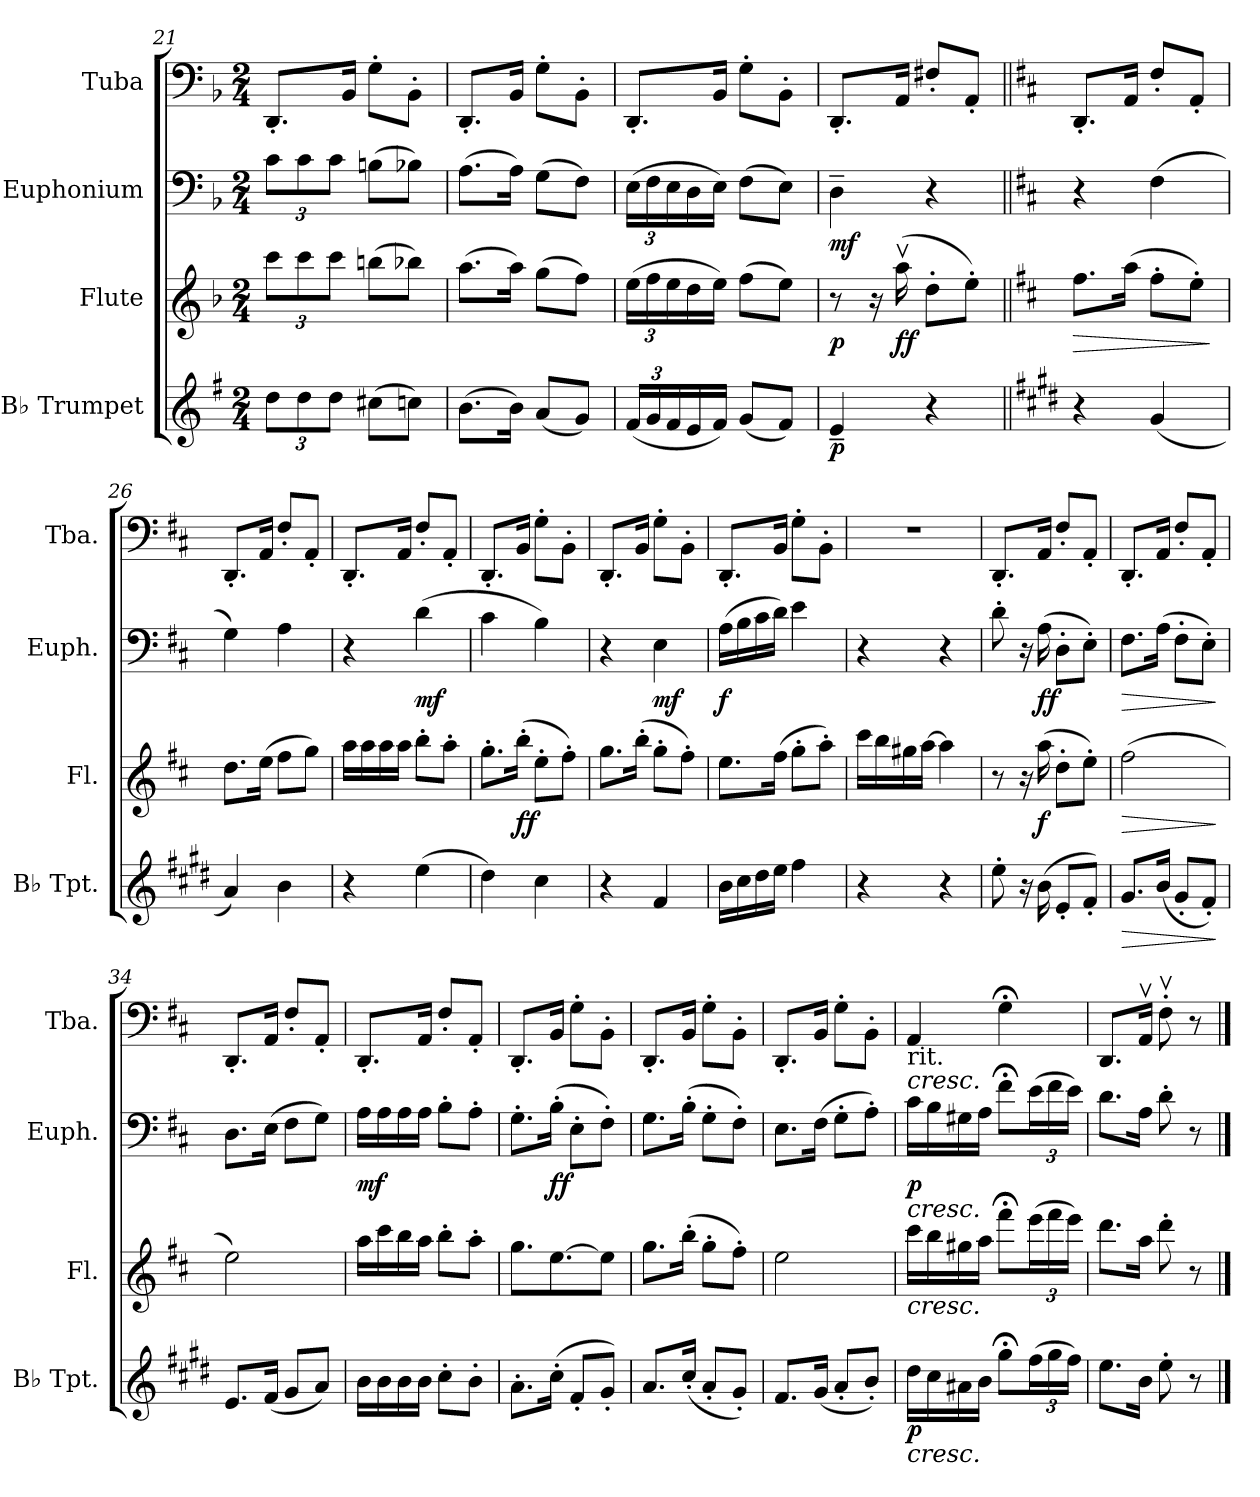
**kern	**dynam	**kern	**dynam	**kern	**dynam	**kern
*part4	*part4	*part3	*part3	*part2	*part2	*part1
*staff4	*staff4	*staff3	*staff3	*staff2	*staff2	*staff1
*I"B♭ Trumpet	*	*I"Flute	*	*I"Euphonium	*	*I"Tuba
*I'B♭ Tpt.	*	*I'Fl.	*	*I'Euph.	*	*I'Tba.
*clefG2	*	*clefG2	*	*clefF4	*	*clefF4
*ITrd1c2	*	*	*	*	*	*
*k[b-]	*	*k[b-]	*	*k[b-]	*	*k[b-]
*M2/4	*	*M2/4	*	*M2/4	*	*M2/4
*Xbrackettup	*	*Xbrackettup	*	*Xbrackettup	*	*
=21	=21	=21	=21	=21	=21	=21
12cc\L	.	12ccc\L	.	12c\L	.	8.DD'/L
12cc\	.	12ccc\	.	12c\	.	.
12cc\J	.	12ccc\J	.	12c\J	.	.
.	.	.	.	.	.	16BB-/Jk
(>8bn\L	.	(>8bbn\L	.	(>8Bn\L	.	8G'\L
8b-X\J)	.	8bb-X\J)	.	8B-X\J)	.	8BB-'\J
=22	=22	=22	=22	=22	=22	=22
(>8.a\L	.	(>8.aa\L	.	(>8.A\L	.	8.DD'/L
16a\Jk)	.	16aa\Jk)	.	16A\Jk)	.	16BB-/Jk
(<8g/L	.	(>8gg\L	.	(>8G\L	.	8G'\L
8f/J)	.	8ff\J)	.	8F\J)	.	8BB-'\J
=23	=23	=23	=23	=23	=23	=23
(<24e/LL	.	(>24ee\LL	.	(>24E\LL	.	8.DD'/L
24f/	.	24ff\	.	24F\	.	.
24e/	.	24ee\	.	24E\	.	.
16d/	.	16dd\	.	16D\	.	.
16e/JJ)	.	16ee\JJ)	.	16E\JJ)	.	16BB-/Jk
(<8f/L	.	(>8ff\L	.	(>8F\L	.	8G'\L
8e/J)	.	8ee\J)	.	8E\J)	.	8BB-'\J
=24	=24	=24	=24	=24	=24	=24
!	!LO:DY:b	!	!LO:DY:b	!	!LO:DY:b	!
4d~/	p	8r	p	4D~\	mf	8.DD'/L
.	.	16r	.	.	.	.
!	!	!	!LO:DY:b	!	!	!
.	.	(>16aav\	ff	.	.	16AA/Jk
4r	.	8dd'\L	.	4r	.	8F#X'/L
.	.	8ee'\J)	.	.	.	8AA'/J
!!LO:LB:g=z
=25||	=25||	=25||	=25||	=25||	=25||	=25||
*k[f#c#]	*	*k[f#c#]	*	*k[f#c#]	*	*k[f#c#]
!	!	!	!LO:HP:b	!	!	!
4r	.	8.ff#\L	>	4r	.	8.DD'/L
.	.	(>16aa\Jk	.	.	.	16AA/Jk
(<4f#/	.	8ff#'\L	.	(>4F#\	.	8F#'/L
.	.	8ee'\J)	.	.	.	8AA'/J
.	.	.	]	.	.	.
=26	=26	=26	=26	=26	=26	=26
4g/)	.	8.dd\L	.	4G\)	.	8.DD'/L
.	.	(>16ee\Jk	.	.	.	16AA/Jk
4a\	.	8ff#\L	.	4A\	.	8F#'/L
.	.	8gg\J)	.	.	.	8AA'/J
=27	=27	=27	=27	=27	=27	=27
4r	.	16aa\LL	.	4r	.	8.DD'/L
.	.	16aa\	.	.	.	.
.	.	16aa\	.	.	.	.
.	.	16aa\JJ	.	.	.	16AA/Jk
!	!	!	!	!	!LO:DY:b	!
(>4dd\	.	8bb'\L	.	(>4d\	mf	8F#'/L
.	.	8aa'\J	.	.	.	8AA'/J
=28	=28	=28	=28	=28	=28	=28
4cc#\)	.	8.gg'\L	.	4c#\	.	8.DD'/L
!	!	!	!LO:DY:b	!	!	!
.	.	(>16bb'\Jk	ff	.	.	16BB/Jk
4b\	.	8ee'\L	.	4B\)	.	8G'\L
.	.	8ff#'\J)	.	.	.	8BB'\J
=29	=29	=29	=29	=29	=29	=29
4r	.	8.gg\L	.	4r	.	8.DD'/L
.	.	(>16bb'\Jk	.	.	.	16BB/Jk
!	!	!	!	!	!LO:DY:b	!
4e/	.	8gg'\L	.	4E\	mf	8G'\L
.	.	8ff#'\J)	.	.	.	8BB'\J
=30	=30	=30	=30	=30	=30	=30
!	!	!	!	!	!LO:DY:b	!
16a\LL	.	8.ee\L	.	(>16A\LL	f	8.DD'/L
16b\	.	.	.	16B\	.	.
16cc#\	.	.	.	16c#\	.	.
16dd\JJ	.	(>16ff#\Jk	.	16d\JJ)	.	16BB/Jk
4ee\	.	8gg'\L	.	4e\	.	8G'\L
.	.	8aa'\J)	.	.	.	8BB'\J
=31	=31	=31	=31	=31	=31	=31
4r	.	16ccc#\LL	.	4r	.	2r
.	.	16bb\	.	.	.	.
.	.	16gg#X\	.	.	.	.
.	.	[16aa\JJ	.	.	.	.
4r	.	4aa\]	.	4r	.	.
!!LO:LB:g=z
=32	=32	=32	=32	=32	=32	=32
8dd'\	.	8r	.	8d'\	.	8.DD'/L
16r	.	16r	.	16r	.	.
!	!	!	!LO:DY:b	!	!LO:DY:b	!
(>16a\	.	(>16aa\	f	(>16A\	ff	16AA/Jk
8d'/L	.	8dd'\L	.	8D'\L	.	8F#'/L
8e'/J)	.	8ee'\J)	.	8E'\J)	.	8AA'/J
=33	=33	=33	=33	=33	=33	=33
!	!LO:HP:b	!	!LO:HP:b	!	!LO:HP:b	!
8.f#/L	>	(>2ff#\	>	8.F#\L	>	8.DD'/L
(<16a/Jk	.	.	.	(>16A\Jk	.	16AA/Jk
8f#'/L	.	.	.	8F#'\L	.	8F#'/L
8e'/J)	.	.	.	8E'\J)	.	8AA'/J
.	]	.	]	.	]	.
=34	=34	=34	=34	=34	=34	=34
8.d/L	.	2ee\)	.	8.D\L	.	8.DD'/L
(<16e/Jk	.	.	.	(>16E\Jk	.	16AA/Jk
8f#/L	.	.	.	8F#\L	.	8F#'/L
8g/J)	.	.	.	8G\J)	.	8AA'/J
=35	=35	=35	=35	=35	=35	=35
!	!	!	!	!	!LO:DY:b	!
16a\LL	.	16aa\LL	.	16A\LL	mf	8.DD'/L
16a\	.	16ccc#\	.	16A\	.	.
16a\	.	16bb\	.	16A\	.	.
16a\JJ	.	16aa\JJ	.	16A\JJ	.	16AA/Jk
8b'\L	.	8bb'\L	.	8B'\L	.	8F#'/L
8a'\J	.	8aa'\J	.	8A'\J	.	8AA'/J
=36	=36	=36	=36	=36	=36	=36
8.g'\L	.	8.gg\L	.	8.G'\L	.	8.DD'/L
!	!	!	!	!	!LO:DY:b	!
(>16b'\Jk	.	[8.ee\	.	(>16B'\Jk	ff	16BB/Jk
8e'/L	.	.	.	8E'\L	.	8G'\L
8f#'/J)	.	8ee\J]	.	8F#'\J)	.	8BB'\J
=37	=37	=37	=37	=37	=37	=37
8.g/L	.	8.gg\L	.	8.G\L	.	8.DD'/L
(<16b'/Jk	.	(>16bb'\Jk	.	(>16B'\Jk	.	16BB/Jk
8g'/L	.	8gg'\L	.	8G'\L	.	8G'\L
8f#'/J)	.	8ff#'\J)	.	8F#'\J)	.	8BB'\J
=38	=38	=38	=38	=38	=38	=38
8.e/L	.	2ee\	.	8.E\L	.	8.DD'/L
(<16f#/Jk	.	.	.	(>16F#\Jk	.	16BB/Jk
8g'/L	.	.	.	8G'\L	.	8G'\L
8a'/J)	.	.	.	8A'\J)	.	8BB'\J
!!LO:PB:g=z
=39	=39	=39	=39	=39	=39	=39
*	*	*	*	*	*	*MM55
!	!	!	!	!	!	!LO:TX:b:t=rit.
!	!	!	!	!	!	!LO:TX:b:i:t=cresc.
!	!	!	!	!LO:TX:b:i:t=cresc.	!	!
!	!	!LO:TX:b:i:t=cresc.	!	!	!	!
!LO:TX:b:i:t=cresc.	!	!	!	!	!	!
!	!LO:DY:b	!	!	!	!LO:DY:b	!
16cc#\LL	p	16ccc#\LL	.	16c#\LL	p	4AA/
16b\	.	16bb\	.	16B\	.	.
16g#X\	.	16gg#X\	.	16G#X\	.	.
16a\JJ	.	16aa\JJ	.	16A\JJ	.	.
*	*	*	*	*	*	*MM50
8ff#;<\L	.	8fff#;<\L	.	8f#;<\L	.	4G;<\
(>24ee\L	.	(>24eee\L	.	(>24e\L	.	.
24ff#\	.	24fff#\	.	24f#\	.	.
24ee\JJ)	.	24eee\JJ)	.	24e\JJ)	.	.
=40	=40	=40	=40	=40	=40	=40
8.dd\L	.	8.ddd\L	.	8.d\L	.	8.DD/L
16a\Jk	.	16aa\Jk	.	16A\Jk	.	16AAv/Jk
8dd'\	.	8ddd'\	.	8d'\	.	8F#v'\
8r	.	8r	.	8r	.	8r
==	==	==	==	==	==	==
*-	*-	*-	*-	*-	*-	*-
